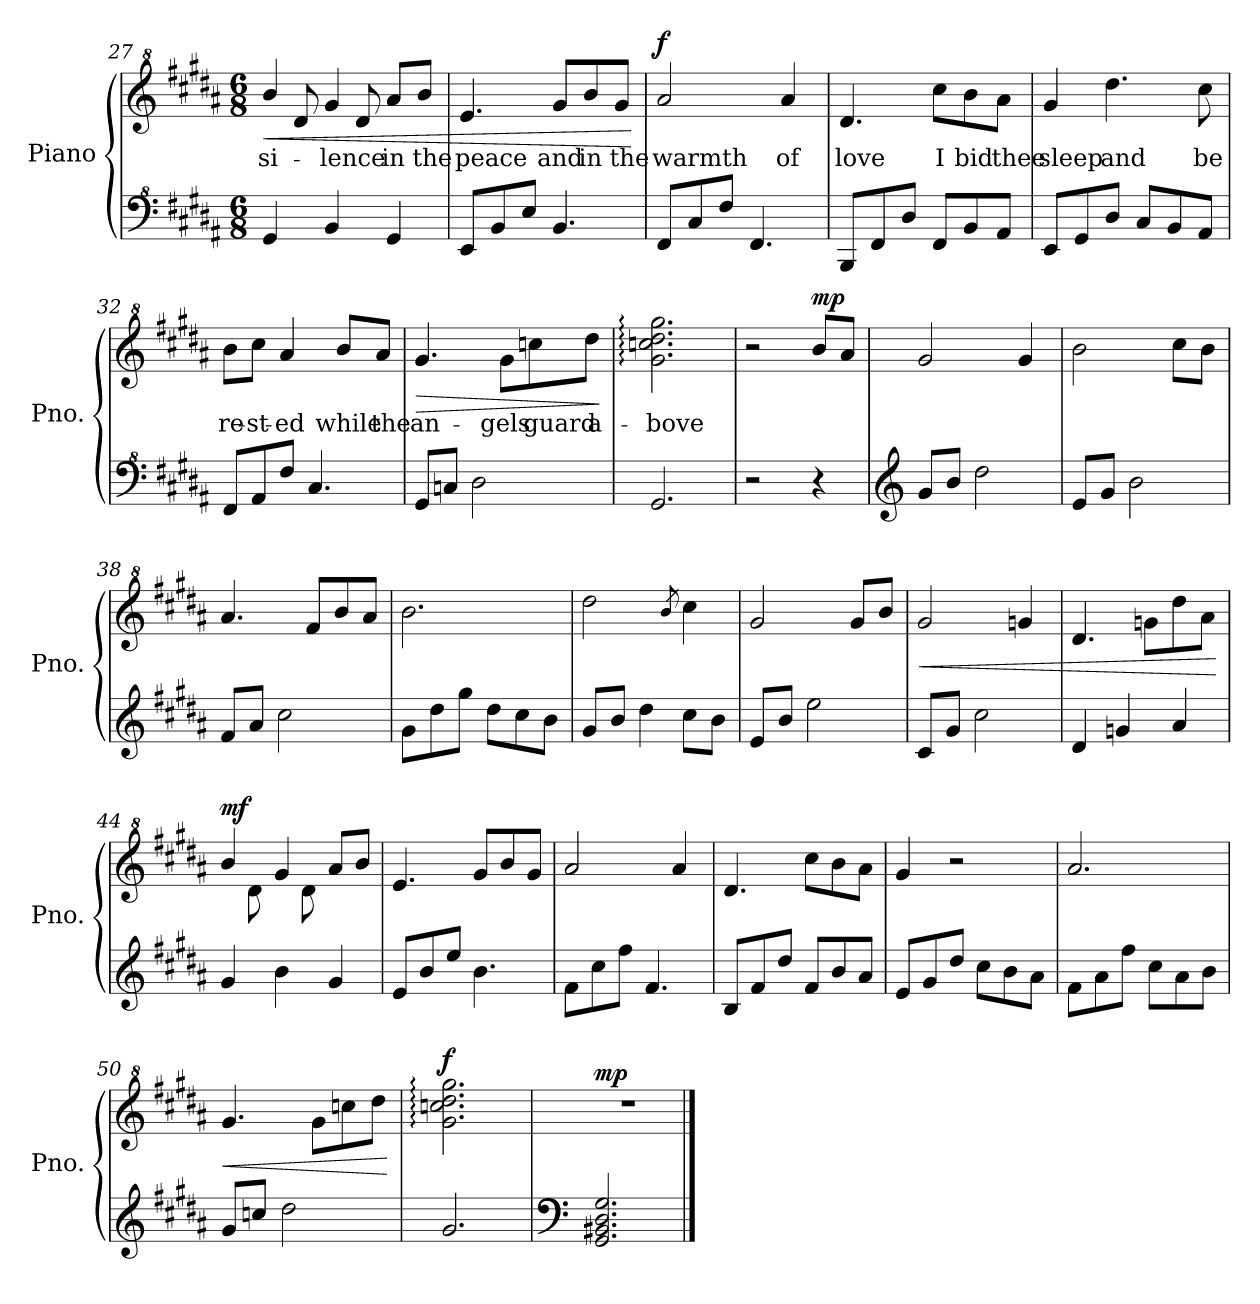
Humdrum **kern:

**kern	**kern	**text	**dynam
*part1	*part1	*part1	*part1
*staff2	*staff1	*staff1	*staff1/2
*I"Piano	*	*	*
*I'Pno.	*	*	*
!!LO:LB:g=z
*clefF^4	*clefG^2	*	*
*k[f#c#g#d#a#]	*k[f#c#g#d#a#]	*	*
*M6/8	*M6/8	*	*
=27	=27	=27	=27
!	!	!LO:LY:b	!LO:HP:b
*	*^	*	*
4G#/	4bb/	8ryy	si-	<
.	.	8dd#/	.	.
!	!	!	!LO:LY:b	!
4B/	4gg#/	8ryy	-lence	.
.	.	8dd#/	.	.
!	!	!	!LO:LY:b	!
4G#/	8aa#/L	4ryy	in	.
!	!	!	!LO:LY:b	!
.	8bb/J	.	the	.
*	*v	*v	*	*
=28	=28	=28	=28
!	!	!LO:LY:b	!
8E/L	4.ee/	peace	.
8B/	.	.	.
8e/J	.	.	.
!	!	!LO:LY:b	!
4.B/	8gg#/L	and	.
!	!	!LO:LY:b	!
.	8bb/	in	.
!	!	!LO:LY:b	!
.	8gg#/J	the	.
.	.	.	[
=29	=29	=29	=29
!	!	!LO:LY:b	!LO:DY:a
8F#/L	2aa#/	warmth	f
8c#/	.	.	.
8f#/J	.	.	.
4.F#/	.	.	.
!	!	!LO:LY:b	!
.	4aa#/	of	.
=30	=30	=30	=30
!	!	!LO:LY:b	!
8BB/L	4.dd#/	love	.
8F#/	.	.	.
8d#/J	.	.	.
!	!	!LO:LY:b	!
8F#/L	8ccc#\L	I	.
!	!	!LO:LY:b	!
8B/	8bb\	bid	.
!	!	!LO:LY:b	!
8A#/J	8aa#\J	thee	.
=31	=31	=31	=31
!	!	!LO:LY:b	!
8E/L	4gg#/	sleep	.
8G#/	.	.	.
!	!	!LO:LY:b	!
8d#/J	4.ddd#\	and	.
8c#/L	.	.	.
8B/	.	.	.
!	!	!LO:LY:b	!
8A#/J	8ccc#\	be	.
!!LO:PB:g=z
=32	=32	=32	=32
*	*MM75	*	*
!	!	!LO:LY:b	!
8F#/L	8bb\L	re-	.
!	!	!LO:LY:b	!
8A#/	8ccc#\J	-st-	.
!	!	!LO:LY:b	!
8f#/J	4aa#/	-ed	.
4.c#/	.	.	.
!	!	!LO:LY:b	!
.	8bb/L	while	.
!	!	!LO:LY:b	!
.	8aa#/J	the	.
=33	=33	=33	=33
*	*MM70	*	*
!	!	!LO:LY:b	!LO:HP:b
8G#/L	4.gg#/	an-	>
8cn/J	.	.	.
2d#\	.	.	.
*	*MM65	*	*
!	!	!LO:LY:b	!
.	8gg#\L	-gels	.
!	!	!LO:LY:b	!
.	8cccn\	guard	.
!	!	!LO:LY:b	!
.	8ddd#\J	a-	.
.	.	.	]
=34	=34	=34	=34
!	!	!LO:LY:b	!
2.G#/	2.gg#\: 2.cccn\: 2.ddd#\: 2.ggg#\:	-bove	.
=35	=35	=35	=35
*	*MM80	*	*
2r	2r	.	.
!	!	!	!LO:DY:b
4r	8bb/L	.	mp
.	8aa#/J	.	.
=36	=36	=36	=36
*clefG2	*	*	*
8g#/L	2gg#/	.	.
8b/J	.	.	.
2dd#\	.	.	.
.	4gg#/	.	.
=37	=37	=37	=37
8e/L	2bb\	.	.
8g#/J	.	.	.
2b\	.	.	.
.	8ccc#\L	.	.
.	8bb\J	.	.
=38	=38	=38	=38
8f#/L	4.aa#/	.	.
8a#/J	.	.	.
2cc#\	.	.	.
.	8ff#/L	.	.
.	8bb/	.	.
.	8aa#/J	.	.
!!LO:LB:g=z
=39	=39	=39	=39
8g#\L	2.bb\	.	.
8dd#\	.	.	.
8gg#\J	.	.	.
8dd#\L	.	.	.
8cc#\	.	.	.
8b\J	.	.	.
=40	=40	=40	=40
8g#/L	2ddd#\	.	.
8b/J	.	.	.
4dd#\	.	.	.
.	8qbb/	.	.
8cc#\L	4ccc#\	.	.
8b\J	.	.	.
=41	=41	=41	=41
8e/L	2gg#/	.	.
8b/J	.	.	.
2ee\	.	.	.
.	8gg#/L	.	.
.	8bb/J	.	.
=42	=42	=42	=42
!	!	!	!LO:HP:b
8c#/L	2gg#/	.	<
8g#/J	.	.	.
2cc#\	.	.	.
.	4ggn/	.	.
=43	=43	=43	=43
4d#/	4.dd#/	.	.
4gn/	.	.	.
.	8ggn\L	.	.
4a#/	8ddd#\	.	.
.	8aa#\J	.	.
.	.	.	[
=44	=44	=44	=44
*	*^	*	*
!	!	!	!	!LO:DY:b
4g#/	4bb/	8ryy	.	mf
.	.	8dd#\	.	.
4b\	4gg#/	8ryy	.	.
.	.	8dd#\	.	.
4g#/	8aa#/L	4ryy	.	.
.	8bb/J	.	.	.
*	*v	*v	*	*
=45	=45	=45	=45
8e/L	4.ee/	.	.
8b/	.	.	.
8ee/J	.	.	.
4.b\	8gg#/L	.	.
.	8bb/	.	.
.	8gg#/J	.	.
!!LO:LB:g=z
=46	=46	=46	=46
8f#\L	2aa#/	.	.
8cc#\	.	.	.
8ff#\J	.	.	.
4.f#/	.	.	.
.	4aa#/	.	.
=47	=47	=47	=47
8B/L	4.dd#/	.	.
8f#/	.	.	.
8dd#/J	.	.	.
8f#/L	8ccc#\L	.	.
8b/	8bb\	.	.
8a#/J	8aa#\J	.	.
=48	=48	=48	=48
8e/L	4gg#/	.	.
8g#/	.	.	.
8dd#/J	2r	.	.
8cc#\L	.	.	.
8b\	.	.	.
8a#\J	.	.	.
=49	=49	=49	=49
8f#\L	2.aa#/	.	.
8a#\	.	.	.
8ff#\J	.	.	.
8cc#\L	.	.	.
8a#\	.	.	.
8b\J	.	.	.
=50	=50	=50	=50
!	!	!	!LO:HP:b
8g#/L	4.gg#/	.	<
8ccn/J	.	.	.
2dd#\	.	.	.
.	8gg#\L	.	.
.	8cccn\	.	.
.	8ddd#\J	.	.
.	.	.	[
=51	=51	=51	=51
!	!	!	!LO:DY:b
2.g#/	2.gg#\: 2.cccn\: 2.ddd#\: 2.ggg#\:	.	f
=52	=52	=52	=52
*clefF4	*	*	*
!	!	!	!LO:DY:b
2.GG#/ 2.BB#X/ 2.D#/ 2.G#/	2.r	.	mp
==	==	==	==
*-	*-	*-	*-
